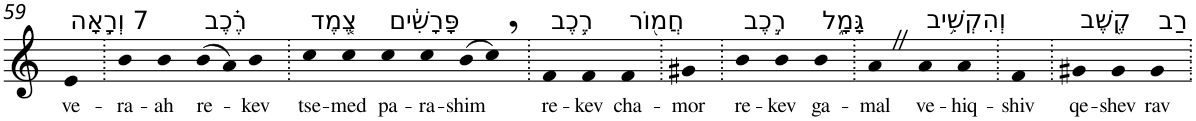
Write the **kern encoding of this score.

**kern	**text
*part1	*part1
*staff1	*staff1
*I"Piano	*
*I'Pno	*
!!LO:PB:g=z
*clefG2	*
*k[]	*
=59	=59
!LO:TX:a:t=7 וְרָ֣אָה	!
!	!LO:LY:b
4e	ve-
=60.	=60.
!	!LO:LY:b
4b	-ra-
!	!LO:LY:b
4b	-ah
!LO:TX:a:t=רֶ֗כֶב	!
!	!LO:LY:b
(8b	re-
8a)	.
!	!LO:LY:b
4b	-kev
=61.	=61.
!LO:TX:a:t=צֶ֚מֶד	!
!	!LO:LY:b
4cc	tse-
!	!LO:LY:b
4cc	-med
!LO:TX:a:t=פָּרָשִׁ֔ים	!
!	!LO:LY:b
4cc	pa-
!	!LO:LY:b
4cc	-ra-
!	!LO:LY:b
(8b	-shim
8cc,)	.
=62.	=62.
!LO:TX:a:t=רֶ֥כֶב	!
!	!LO:LY:b
4f	re-
!	!LO:LY:b
4f	-kev
!LO:TX:a:t=חֲמ֖וֹר	!
!	!LO:LY:b
4f	cha-
=63.	=63.
!	!LO:LY:b
4g#X	-mor
=64.	=64.
!LO:TX:a:t=רֶ֣כֶב	!
!	!LO:LY:b
4b	re-
!	!LO:LY:b
4b	-kev
!LO:TX:a:t=גָּמָ֑ל	!
!	!LO:LY:b
4b	ga-
=65.	=65.
!	!LO:LY:b
4aZ	-mal
!LO:TX:a:t=וְהִקְשִׁ֥יב	!
!	!LO:LY:b
4a	ve-
!	!LO:LY:b
4a	-hiq-
=66.	=66.
!	!LO:LY:b
4f	-shiv
=67.	=67.
!LO:TX:a:t=קֶ֖שֶׁב	!
!	!LO:LY:b
4g#X	qe-
!	!LO:LY:b
4g#	-shev
!LO:TX:a:t=רַב	!
!	!LO:LY:b
4g#	rav
=.	=.
*-	*-
